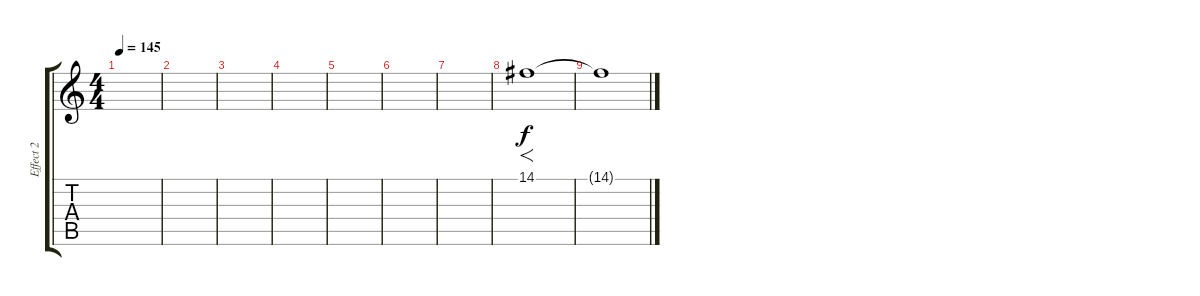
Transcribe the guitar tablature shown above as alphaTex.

\track ("Effect 2" "Effect 2") {instrument pad2warm}
\staff {score tabs}
\tuning (E4 B3 G3 D3 A2 E2) {hide}
\ts (4 4)
\tempo 145
\clef g2
\ks c
|
|
|
|
|
|
|
14.1.1{f volume 16 instrument fx6goblins} |
14.1{t}.1
